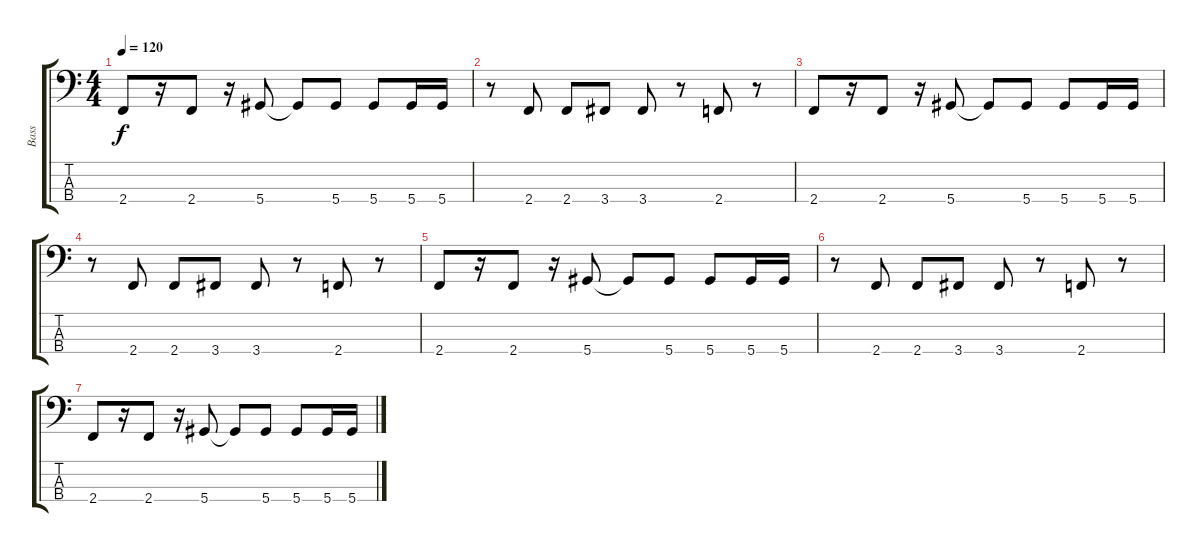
\track ("Bass" "Bass") {instrument electricbassfinger}
\staff {score tabs}
\tuning (Gb2 Db2 Ab1 Eb1) {hide}
\ts (4 4)
\tempo 120
\clef f4
\ks c
2.4.8{dy f} r.16 2.4.8 r.16 5.4.8 5.4{t}.8 5.4.8 5.4.8 5.4.16 5.4.16 |
r.8{volume 7} 2.4.8 2.4.8 3.4.8 3.4.8 r.8 2.4.8 r.8 |
2.4.8 r.16 2.4.8 r.16 5.4.8 5.4{t}.8 5.4.8 5.4.8 5.4.16 5.4.16 |
r.8{volume 4} 2.4.8 2.4.8 3.4.8 3.4.8 r.8 2.4.8 r.8 |
2.4.8 r.16 2.4.8 r.16 5.4.8 5.4{t}.8 5.4.8 5.4.8 5.4.16 5.4.16 |
r.8{volume 0} 2.4.8 2.4.8 3.4.8 3.4.8 r.8 2.4.8 r.8 |
2.4.8 r.16 2.4.8 r.16 5.4.8 5.4{t}.8 5.4.8 5.4.8 5.4.16 5.4.16
